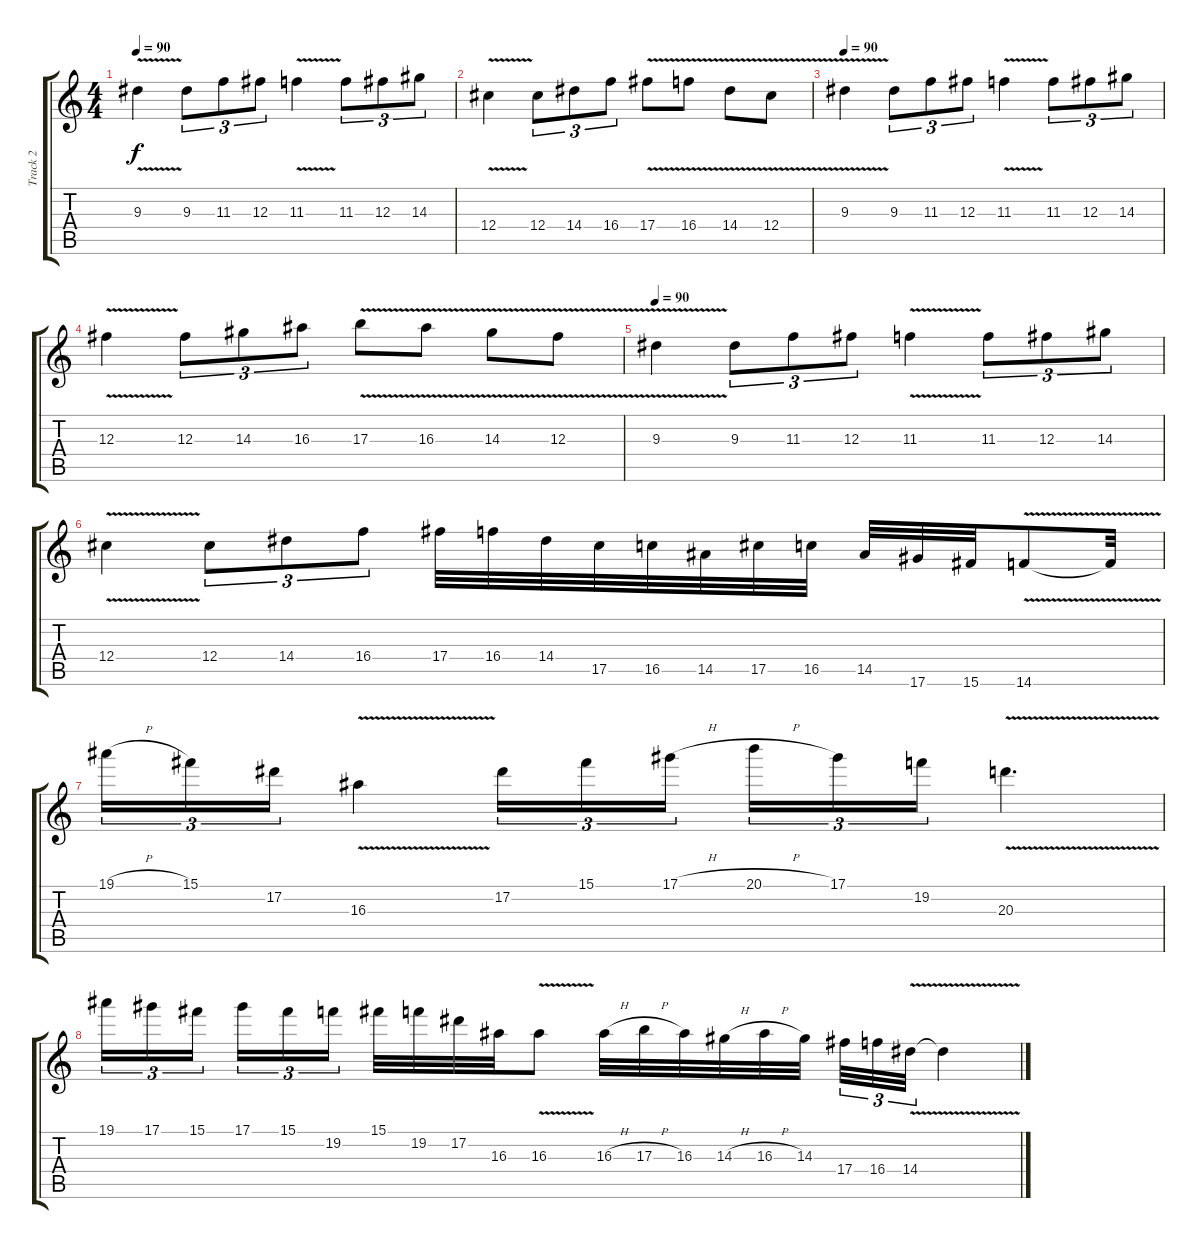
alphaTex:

\track ("Track 2" "Track 2") {instrument distortionguitar}
\staff {score tabs}
\tuning (Eb4 Bb3 Gb3 Db3 Ab2 Eb2) {hide}
\ts (4 4)
\tempo 90
\clef g2
\ks c
9.3{v}.4{dy f} 9.3.8{tu (3 2)} 11.3.8{tu (3 2)} 12.3.8{tu (3 2)} 11.3{v}.4 11.3.8{tu (3 2)} 12.3.8{tu (3 2)} 14.3.8{tu (3 2)} |
12.4{v}.4 12.4.8{tu (3 2)} 14.4.8{tu (3 2)} 16.4.8{tu (3 2)} 17.4{v}.8 16.4{v}.8 14.4{v}.8 12.4{v}.8 |
\tempo 90
9.3{v}.4 9.3.8{tu (3 2)} 11.3.8{tu (3 2)} 12.3.8{tu (3 2)} 11.3{v}.4 11.3.8{tu (3 2)} 12.3.8{tu (3 2)} 14.3.8{tu (3 2)} |
12.3{v}.4 12.3.8{tu (3 2)} 14.3.8{tu (3 2)} 16.3.8{tu (3 2)} 17.3{v}.8 16.3{v}.8 14.3{v}.8 12.3{v}.8 |
\tempo 90
9.3{v}.4 9.3.8{tu (3 2)} 11.3.8{tu (3 2)} 12.3.8{tu (3 2)} 11.3{v}.4 11.3.8{tu (3 2)} 12.3.8{tu (3 2)} 14.3.8{tu (3 2)} |
12.4{v}.4 12.4.8{tu (3 2)} 14.4.8{tu (3 2)} 16.4.8{tu (3 2)} 17.4.32 16.4.32 14.4.32 17.5.32 16.5.32 14.5.32 17.5.32 16.5.32 14.5.32 17.6.32 15.6.32 14.6{v}.8 14.6{t}.32 |
19.1{h}.16{tu (3 2)} 15.1.16{tu (3 2)} 17.2.16{tu (3 2)} 16.3{v}.4 17.2.16{tu (3 2)} 15.1.16{tu (3 2)} 17.1{h}.16{tu (3 2)} 20.1{h}.16{tu (3 2)} 17.1.16{tu (3 2)} 19.2.16{tu (3 2)} 20.3{v}.4{d} |
19.1.16{tu (3 2)} 17.1.16{tu (3 2)} 15.1.16{tu (3 2) beam splitsecondary} 17.1.16{tu (3 2)} 15.1.16{tu (3 2)} 19.2.16{tu (3 2)} 15.1.32 19.2.32 17.2.32 16.3.32 16.3{v}.8 16.3{h}.32 17.3{h}.32 16.3.32 14.3{h}.32 16.3{h}.32 14.3.32{beam splitsecondary} 17.4.32{tu (3 2)} 16.4.32{tu (3 2)} 14.4{v}.32{tu (3 2)} 14.4{t}.4
